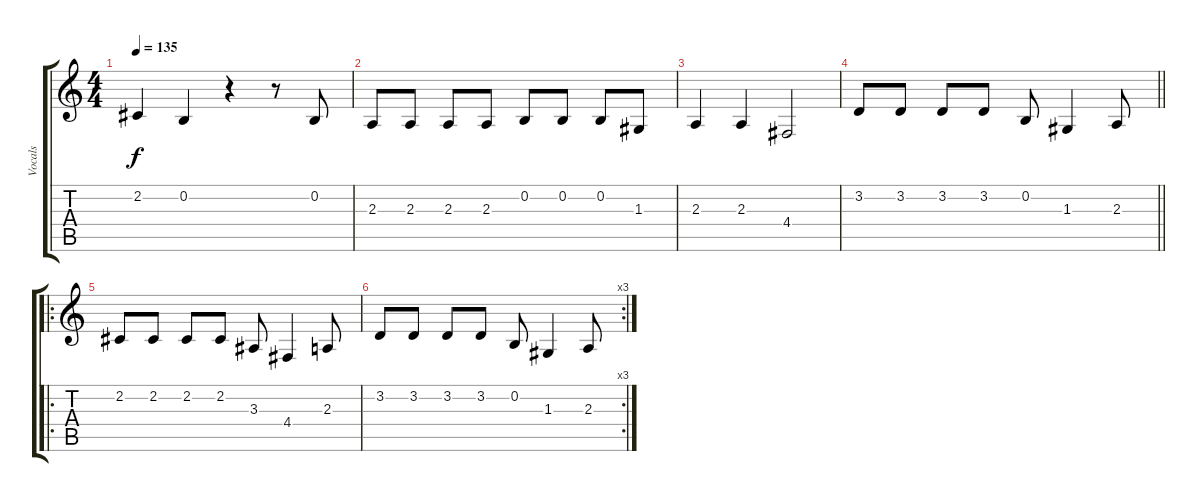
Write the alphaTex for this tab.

\track ("Vocals" "Vocals") {instrument altosax}
\staff {score tabs}
\tuning (E4 B3 G3 D3 A2 E2) {hide}
\ts (4 4)
\tempo 135
\clef g2
\ks c
2.2.4{dy f} 0.2.4 r.4 r.8 0.2.8 |
2.3.8 2.3.8 2.3.8 2.3.8 0.2.8 0.2.8 0.2.8 1.3.8 |
2.3.4 2.3.4 4.4.2 |
\barLineRight lightlight
3.2.8 3.2.8 3.2.8 3.2.8 0.2.8 1.3.4 2.3.8 |
\ro
2.2.8 2.2.8 2.2.8 2.2.8 3.3.8 4.4.4 2.3.8 |
\rc 3
3.2.8 3.2.8 3.2.8 3.2.8 0.2.8 1.3.4 2.3.8
